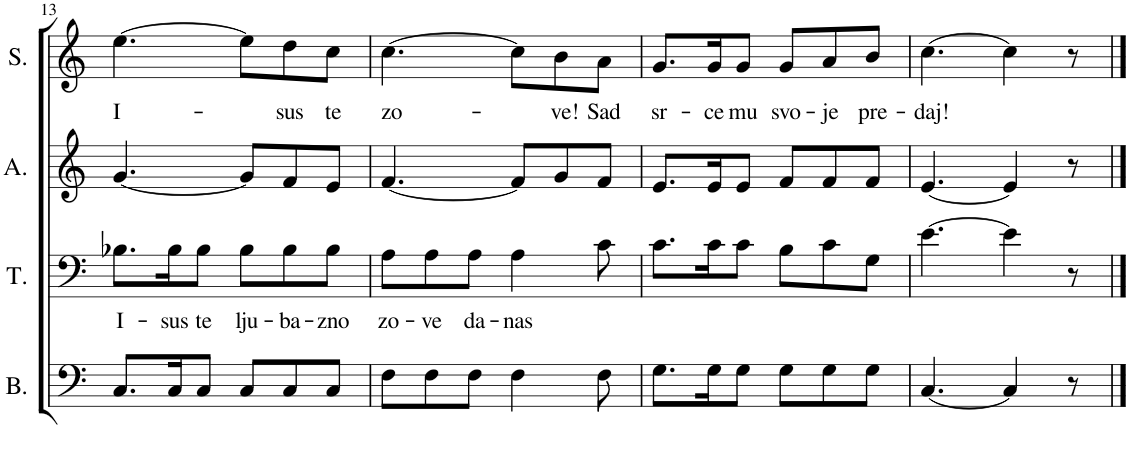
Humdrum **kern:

**kern	**kern	**text	**kern	**kern	**text
*part4	*part3	*part3	*part2	*part1	*part1
*staff4	*staff3	*staff3	*staff2	*staff1	*staff1
*I"Bass	*I"Tenor	*	*I"Alto	*I"Soprano	*
*I'B.	*I'T.	*	*I'A.	*I'S.	*
!!LO:PB:g=z
*clefF4	*clefF4	*	*clefG2	*clefG2	*
*k[]	*k[]	*	*k[]	*k[]	*
*M6/8	*M6/8	*	*M6/8	*M6/8	*
=13	=13	=13	=13	=13	=13
!	!	!LO:LY:b	!	!	!LO:LY:b
8.C/L	8.B-X\L	I-	[4.g/	[4.ee\	I-
!	!	!LO:LY:b	!	!	!
16C/K	16B-\K	-sus	.	.	.
!	!	!LO:LY:b	!	!	!
8C/J	8B-\J	te	.	.	.
!	!	!LO:LY:b	!	!	!
8C/L	8B-\L	lju-	8g/L]	8ee\L]	.
!	!	!LO:LY:b	!	!	!LO:LY:b
8C/	8B-\	-ba-	8f/	8dd\	-sus
!	!	!LO:LY:b	!	!	!LO:LY:b
8C/J	8B-\J	-zno	8e/J	8cc\J	te
=14	=14	=14	=14	=14	=14
!	!	!LO:LY:b	!	!	!LO:LY:b
8F\L	8A\L	zo-	[4.f/	[4.cc\	zo-
!	!	!LO:LY:b	!	!	!
8F\	8A\	-ve	.	.	.
!	!	!LO:LY:b	!	!	!
8F\J	8A\J	da-	.	.	.
!	!	!LO:LY:b	!	!	!
4F\	4A\	-nas	8f/L]	8cc\L]	.
!	!	!	!	!	!LO:LY:b
.	.	.	8g/	8b\	-ve!
!	!	!	!	!	!LO:LY:b
8F\	8c\	.	8f/J	8a\J	Sad
=15	=15	=15	=15	=15	=15
!	!	!	!	!	!LO:LY:b
8.G\L	8.c\L	.	8.e/L	8.g/L	sr-
!	!	!	!	!	!LO:LY:b
16G\K	16c\K	.	16e/K	16g/K	-ce
!	!	!	!	!	!LO:LY:b
8G\J	8c\J	.	8e/J	8g/J	mu
!	!	!	!	!	!LO:LY:b
8G\L	8B\L	.	8f/L	8g/L	svo-
!	!	!	!	!	!LO:LY:b
8G\	8c\	.	8f/	8a/	-je
!	!	!	!	!	!LO:LY:b
8G\J	8G\J	.	8f/J	8b/J	pre-
=16	=16	=16	=16	=16	=16
!	!	!	!	!	!LO:LY:b
[4.C/	[4.e\	.	[4.e/	[4.cc\	-daj!
4C/]	4e\]	.	4e/]	4cc\]	.
8r	8r	.	8r	8r	.
==	==	==	==	==	==
*-	*-	*-	*-	*-	*-
